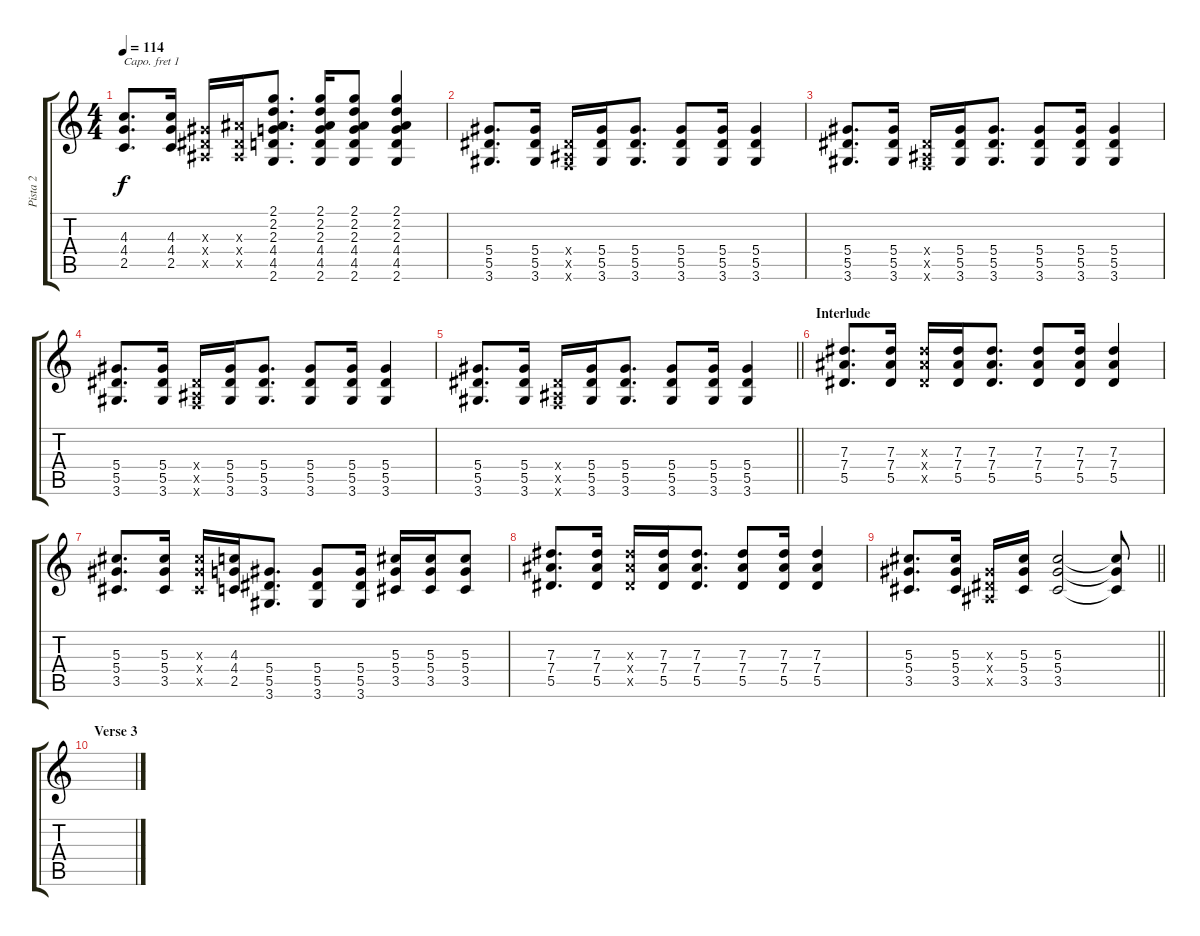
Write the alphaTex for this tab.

\track ("Pista 2" "Pista 2") {instrument overdrivenguitar}
\staff {score tabs}
\capo 1
\tuning (E4 B3 G3 D3 A2 E2) {hide}
\ts (4 4)
\tempo 114
\clef g2
\ks c
(4.3 4.4 2.5).8{d dy f} (4.3 4.4 2.5).16 (0.3{x} 0.4{x} 0.5{x}).16 (2.3{x} 0.4{x} 0.5{x}).16 (2.1 2.2 2.3 4.4 4.5 2.6).8{d} (2.1 2.2 2.3 4.4 4.5 2.6).16 (2.1 2.2 2.3 4.4 4.5 2.6).8 (2.1 2.2 2.3 4.4 4.5 2.6).4 |
(5.4 5.5 3.6).8{d} (5.4 5.5 3.6).16 (0.4{x} 0.5{x} 0.6{x}).16 (5.4 5.5 3.6).16 (5.4 5.5 3.6).8{d} (5.4 5.5 3.6).8 (5.4 5.5 3.6).16 (5.4 5.5 3.6).4 |
(5.4 5.5 3.6).8{d} (5.4 5.5 3.6).16 (0.4{x} 0.5{x} 0.6{x}).16 (5.4 5.5 3.6).16 (5.4 5.5 3.6).8{d} (5.4 5.5 3.6).8 (5.4 5.5 3.6).16 (5.4 5.5 3.6).4 |
(5.4 5.5 3.6).8{d} (5.4 5.5 3.6).16 (0.4{x} 0.5{x} 0.6{x}).16 (5.4 5.5 3.6).16 (5.4 5.5 3.6).8{d} (5.4 5.5 3.6).8 (5.4 5.5 3.6).16 (5.4 5.5 3.6).4 |
\barLineRight lightlight
(5.4 5.5 3.6).8{d} (5.4 5.5 3.6).16 (0.4{x} 0.5{x} 0.6{x}).16 (5.4 5.5 3.6).16 (5.4 5.5 3.6).8{d} (5.4 5.5 3.6).8 (5.4 5.5 3.6).16 (5.4 5.5 3.6).4 |
\section ("" "Interlude")
(7.3 7.4 5.5).8{d} (7.3 7.4 5.5).16 (7.3{x} 7.4{x} 5.5{x}).16 (7.3 7.4 5.5).16 (7.3 7.4 5.5).8{d} (7.3 7.4 5.5).8 (7.3 7.4 5.5).16 (7.3 7.4 5.5).4 |
(5.3 5.4 3.5).8{d} (5.3 5.4 3.5).16 (5.3{x} 5.4{x} 3.5{x}).16 (4.3 4.4 2.5).16 (5.4 5.5 3.6).8{d} (5.4 5.5 3.6).8 (5.4 5.5 3.6).16 (5.3 5.4 3.5).16 (5.3 5.4 3.5).16 (5.3 5.4 3.5).8 |
(7.3 7.4 5.5).8{d} (7.3 7.4 5.5).16 (7.3{x} 7.4{x} 5.5{x}).16 (7.3 7.4 5.5).16 (7.3 7.4 5.5).8{d} (7.3 7.4 5.5).8 (7.3 7.4 5.5).16 (7.3 7.4 5.5).4 |
\barLineRight lightlight
(5.3 5.4 3.5).8{d} (5.3 5.4 3.5).16 (0.3{x} 0.4{x} 0.5{x}).16 (5.3 5.4 3.5).16 (5.3 5.4 3.5).2 (5.3{t} 5.4{t} 3.5{t}).8 |
\section ("" "Verse 3")
